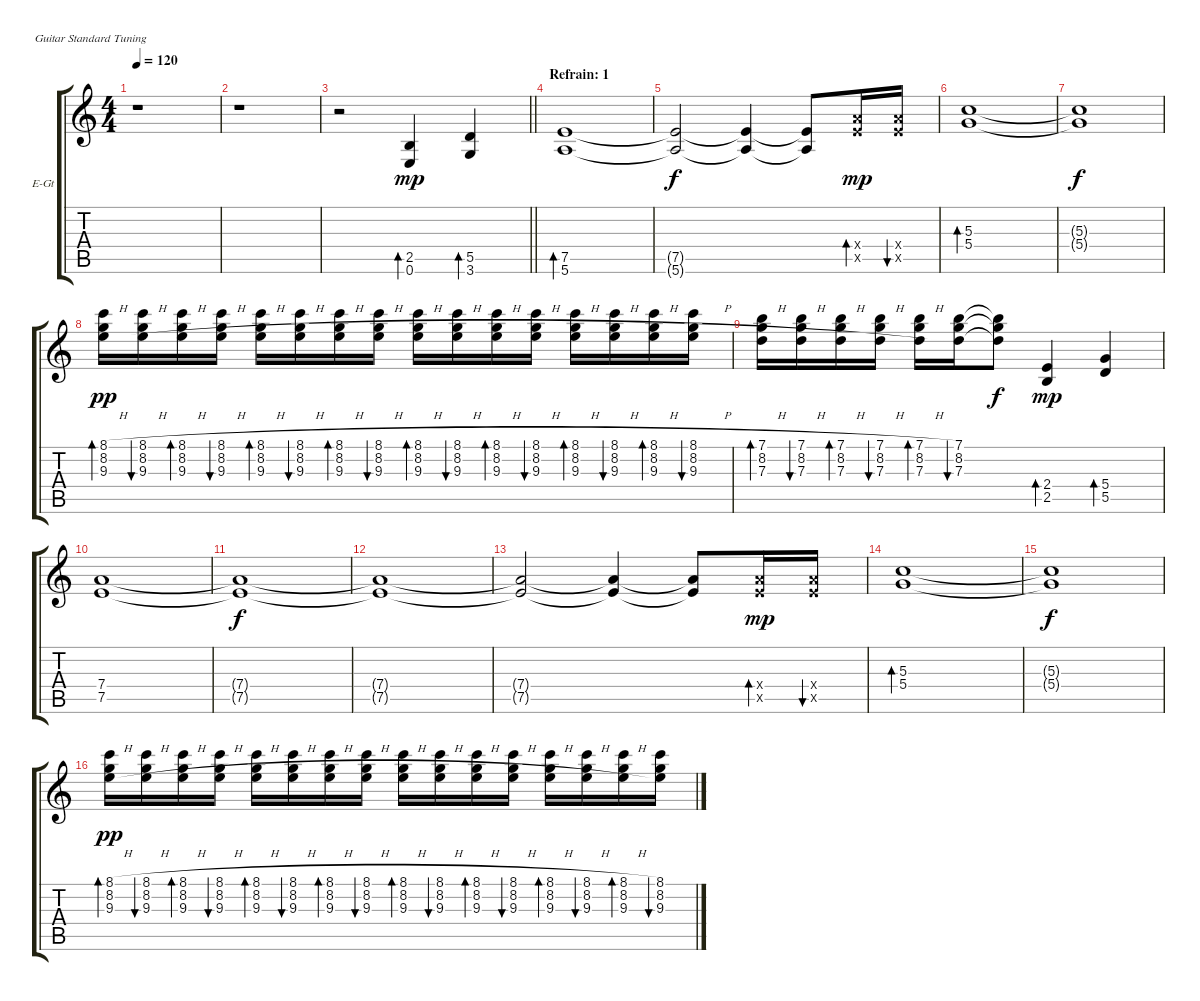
\bracketExtendMode groupsimilarinstruments
\firstSystemTrackNameOrientation horizontal
\otherSystemsTrackNameOrientation horizontal
\track ("Guitar 3" "E-Gt") {instrument overdrivenguitar}
\staff {score tabs}
\tuning (E4 B3 G3 D3 A2 E2)
\ts (4 4)
\tempo 120
\clef g2
\ks c
r.1{dy f} |
r.1 |
\barLineRight lightlight
r.2 (2.5 0.6).4{bd 30 dy mp} (5.5 3.6).4{bd 30} |
\section ("" "Refrain: 1")
(7.5 5.6).1{bd 30} |
(7.5{t} 5.6{t}).2{dy f} (7.5{t} 5.6{t}).4 (7.5{t} 5.6{t}).8 (7.4{x} 7.5{x}).16{bd 30 dy mp} (7.4{x} 7.5{x}).16{bu 30} |
(5.3 5.4).1{bd 30} |
(5.3{t} 5.4{t}).1{dy f} |
(8.1{h} 8.2{h} 9.3{h}).16{bd 30 dy pp} (8.1{h} 8.2{h} 9.3{h}).16{bu 30} (8.1{h} 8.2{h} 9.3{h}).16{bd 30} (8.1{h} 8.2{h} 9.3{h}).16{bu 30} (8.1{h} 8.2{h} 9.3{h}).16{bd 30} (8.1{h} 8.2{h} 9.3{h}).16{bu 30} (8.1{h} 8.2{h} 9.3{h}).16{bd 30} (8.1{h} 8.2{h} 9.3{h}).16{bu 30} (8.1{h} 8.2{h} 9.3{h}).16{bd 30} (8.1{h} 8.2{h} 9.3{h}).16{bu 30} (8.1{h} 8.2{h} 9.3{h}).16{bd 30} (8.1{h} 8.2{h} 9.3{h}).16{bu 30} (8.1{h} 8.2{h} 9.3{h}).16{bd 30} (8.1{h} 8.2{h} 9.3{h}).16{bu 30} (8.1{h} 8.2{h} 9.3{h}).16{bd 30} (8.1{h} 8.2{h} 9.3{h}).16{bu 30} |
(7.1{h} 8.2{h} 7.3{h}).16{bd 30} (7.1{h} 8.2{h} 7.3{h}).16{bu 30} (7.1{h} 8.2{h} 7.3{h}).16{bd 30} (7.1{h} 8.2{h} 7.3{h}).16{bu 30} (7.1{h} 8.2{h} 7.3{h}).16{bd 30} (7.1 8.2 7.3).16{bu 30} (7.1{t} 8.2{t} 7.3{t}).8{dy f} (2.4 2.5).4{bd 30 dy mp} (5.4 5.5).4{bd 30} |
(7.4 7.5).1 |
(7.4{t} 7.5{t}).1{dy f} |
(7.4{t} 7.5{t}).1 |
(7.4{t} 7.5{t}).2 (7.4{t} 7.5{t}).4 (7.4{t} 7.5{t}).8 (7.4{x} 7.5{x}).16{bd 30 dy mp} (7.4{x} 7.5{x}).16{bu 30} |
(5.3 5.4).1{bd 30} |
(5.3{t} 5.4{t}).1{dy f} |
(8.1{h} 8.2{h} 9.3{h}).16{bd 30 dy pp} (8.1{h} 8.2{h} 9.3{h}).16{bu 30} (8.1{h} 8.2{h} 9.3{h}).16{bd 30} (8.1{h} 8.2{h} 9.3{h}).16{bu 30} (8.1{h} 8.2{h} 9.3{h}).16{bd 30} (8.1{h} 8.2{h} 9.3{h}).16{bu 30} (8.1{h} 8.2{h} 9.3{h}).16{bd 30} (8.1{h} 8.2{h} 9.3{h}).16{bu 30} (8.1{h} 8.2{h} 9.3{h}).16{bd 30} (8.1{h} 8.2{h} 9.3{h}).16{bu 30} (8.1{h} 8.2{h} 9.3{h}).16{bd 30} (8.1{h} 8.2{h} 9.3{h}).16{bu 30} (8.1{h} 8.2{h} 9.3{h}).16{bd 30} (8.1{h} 8.2{h} 9.3{h}).16{bu 30} (8.1{h} 8.2{h} 9.3{h}).16{bd 30} (8.1{h} 8.2{h} 9.3{h}).16{bu 30}
